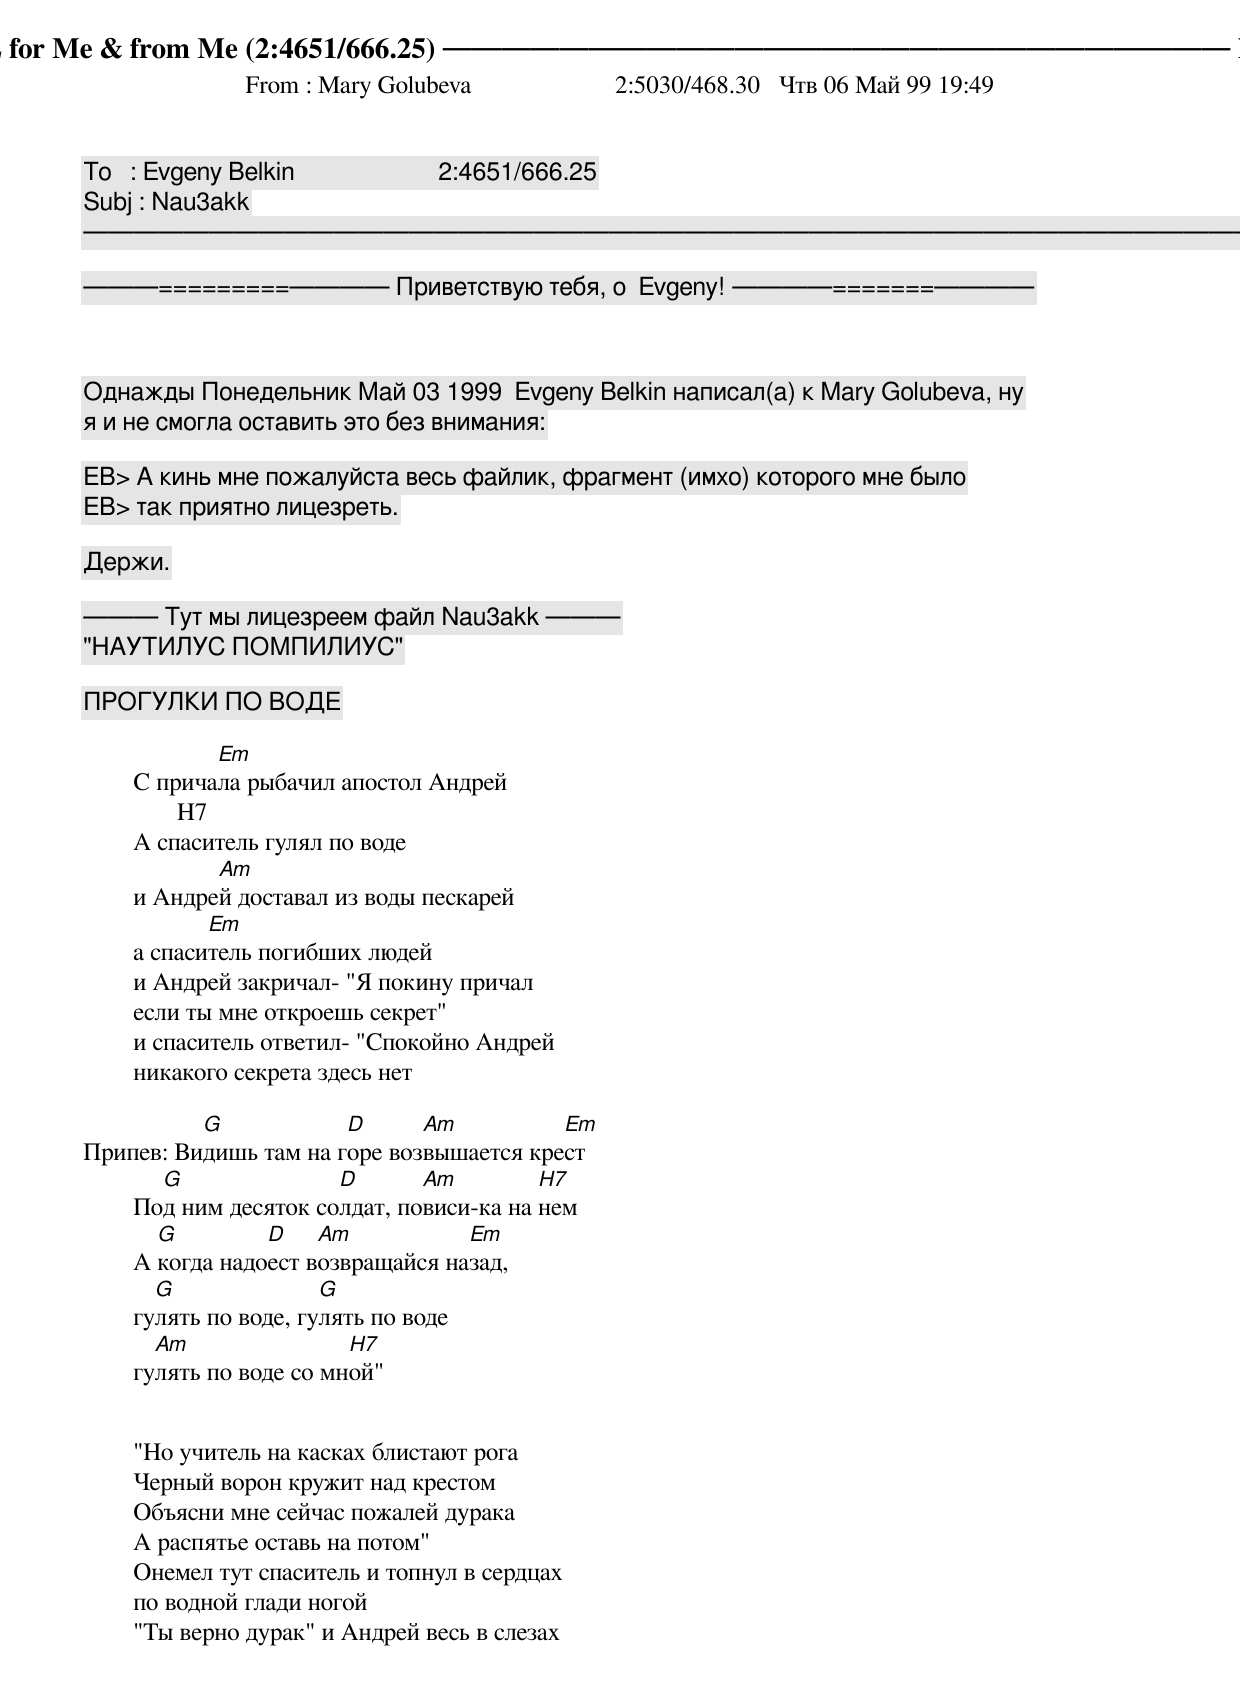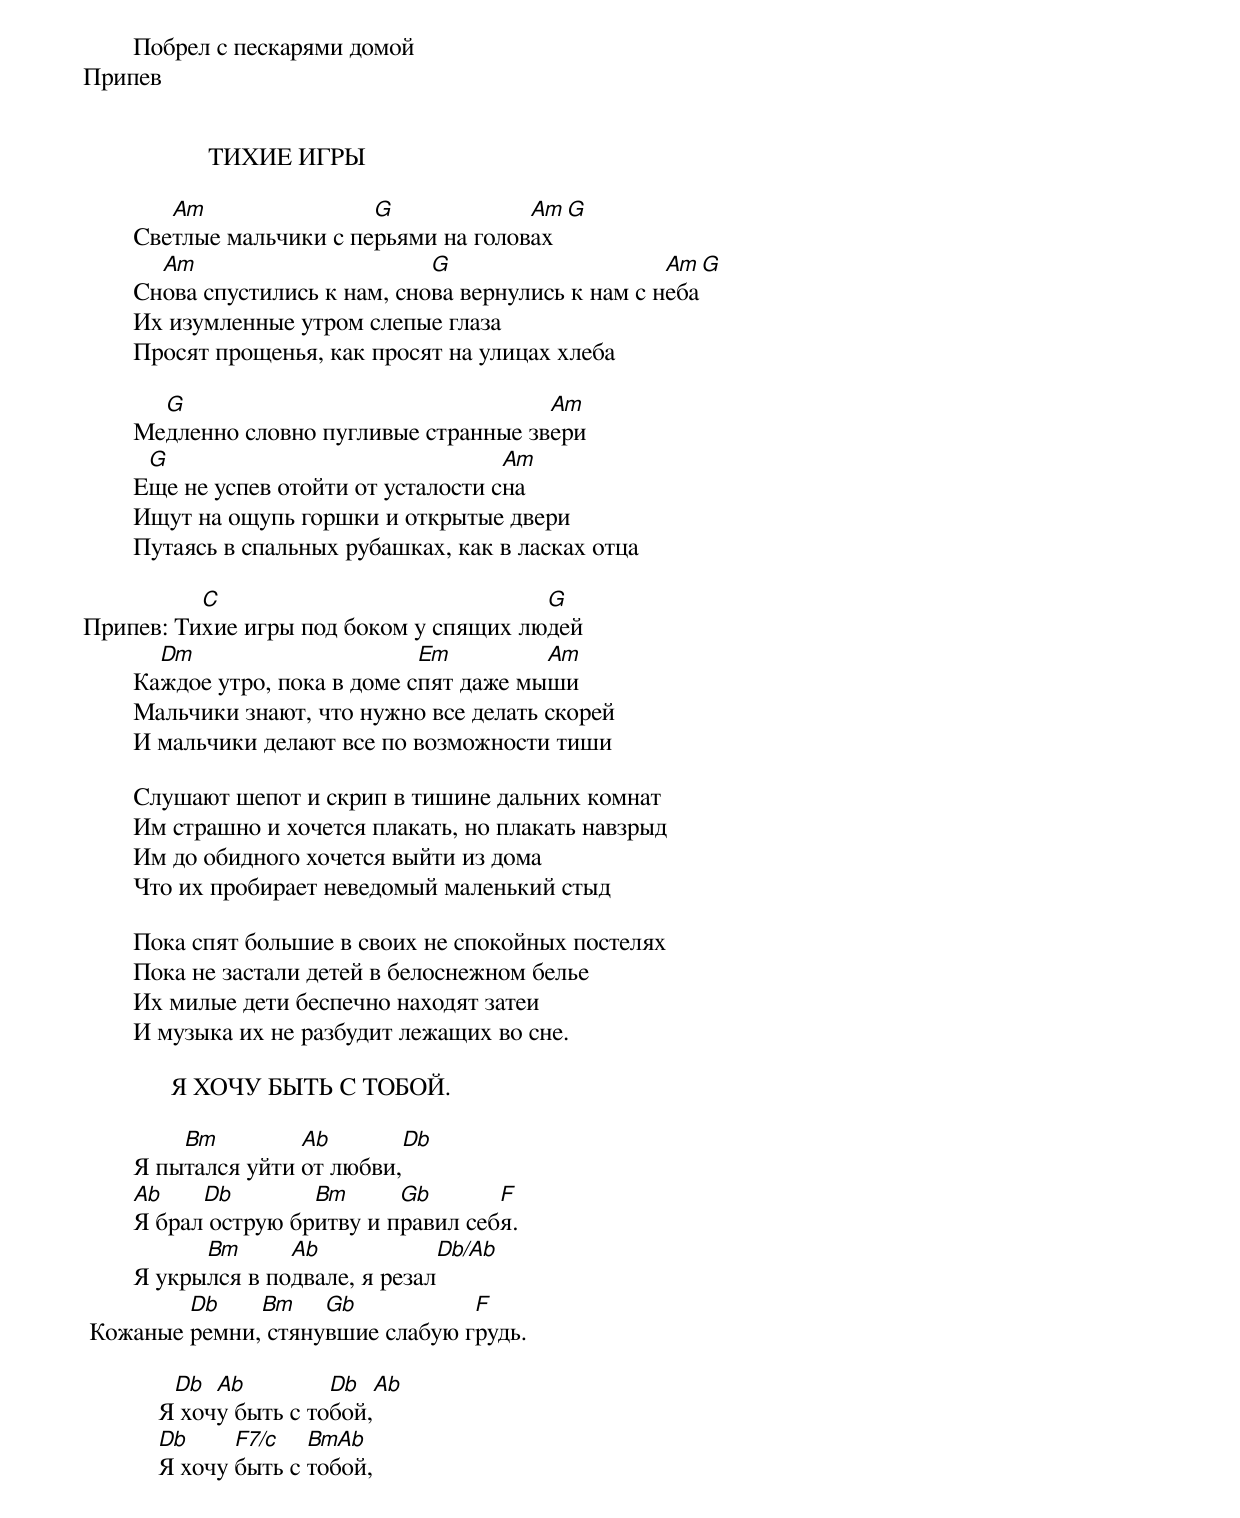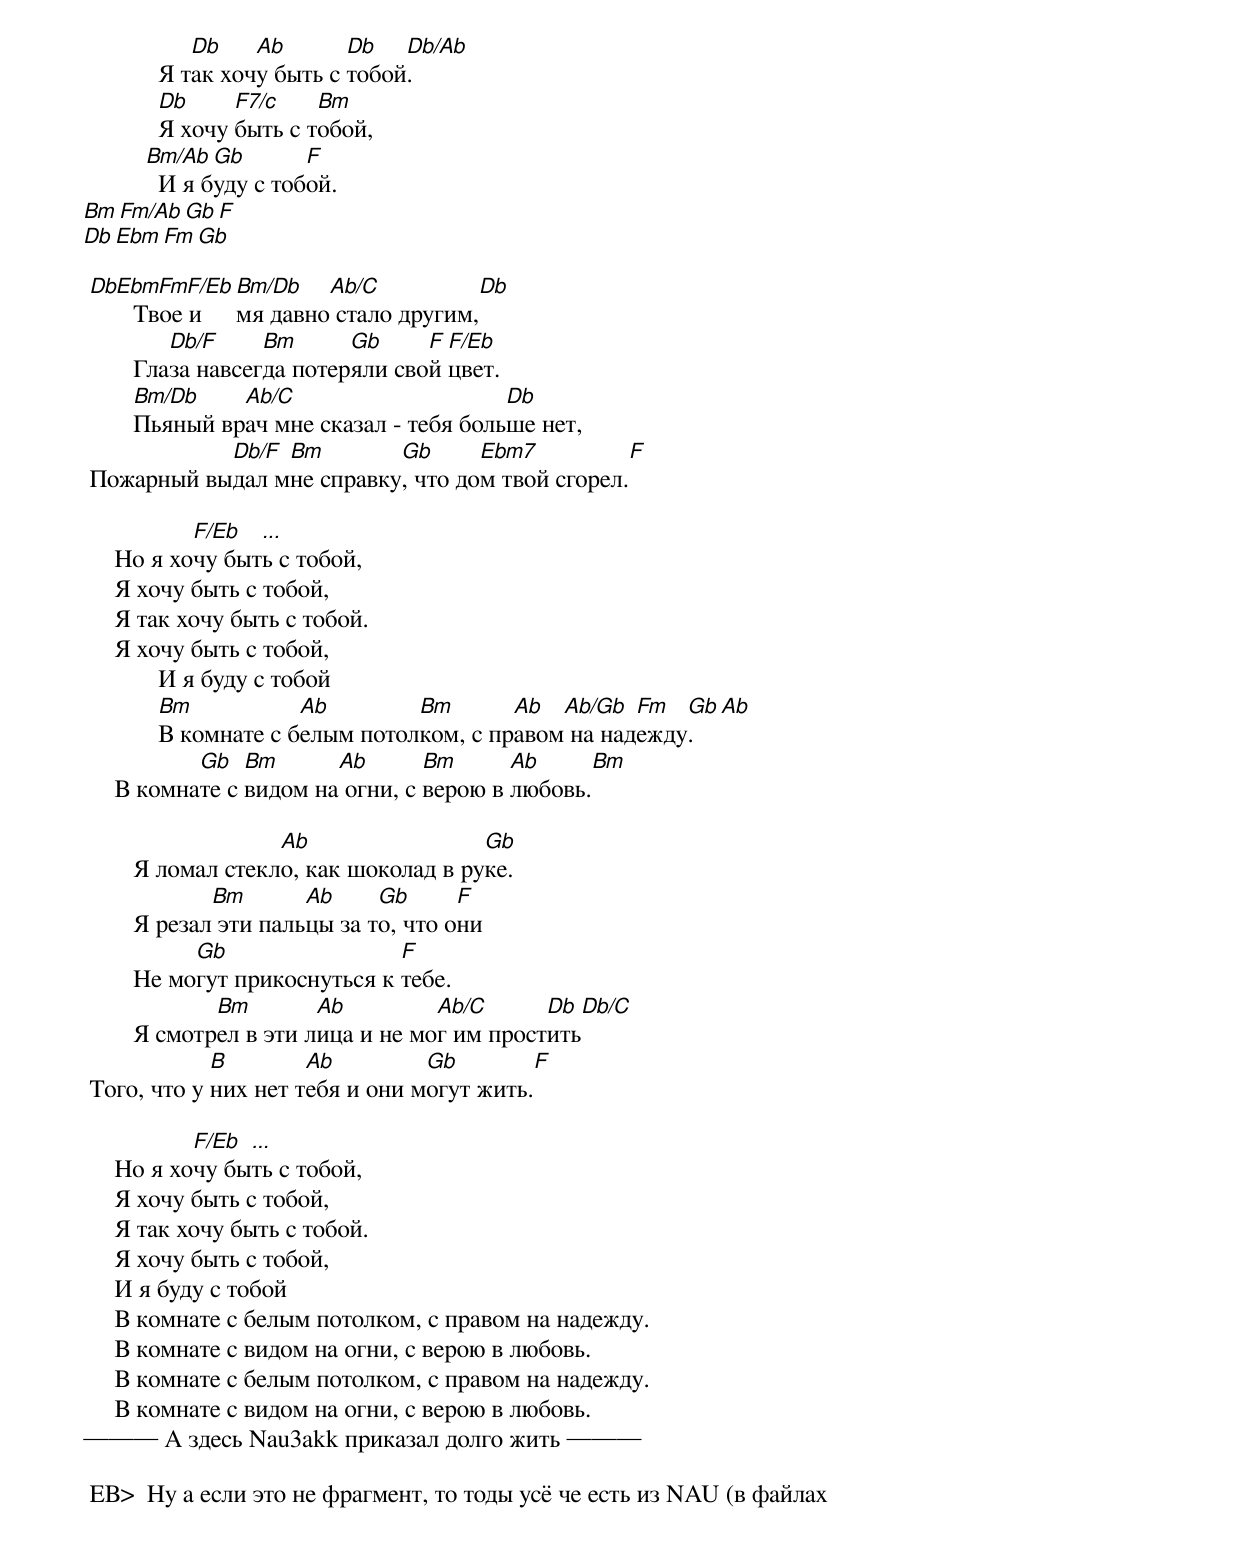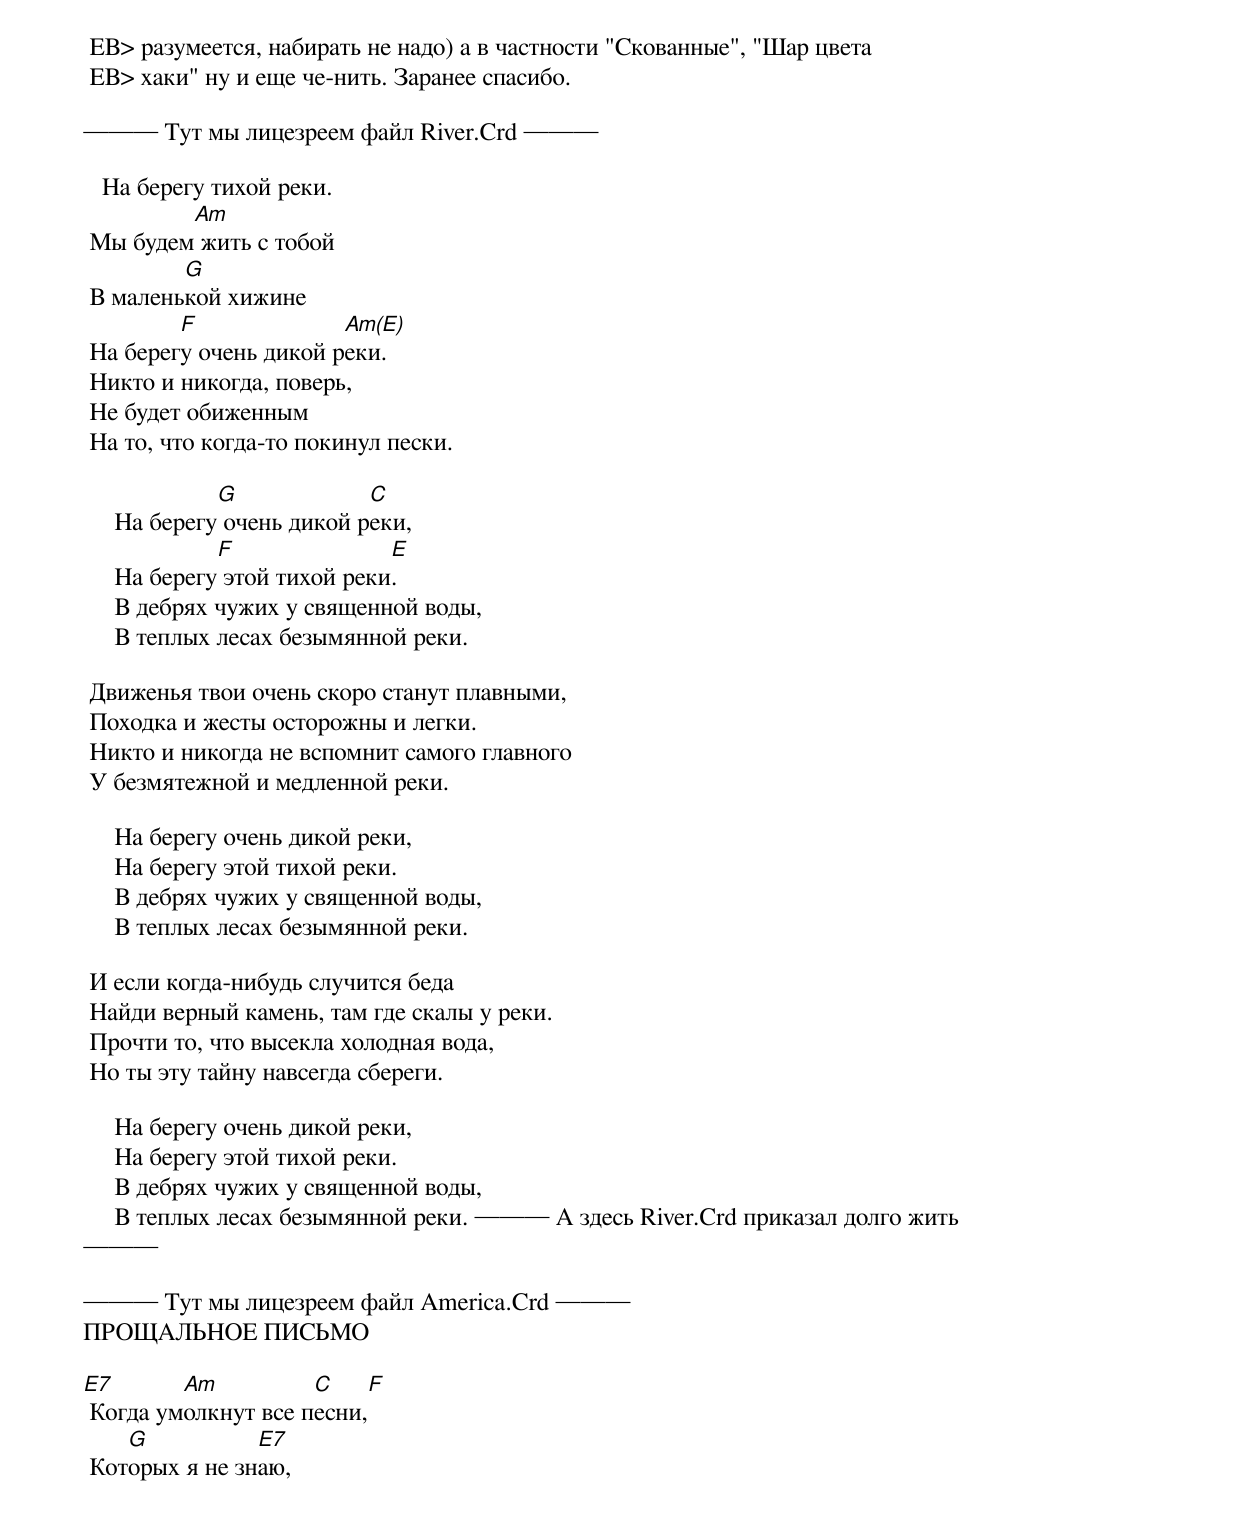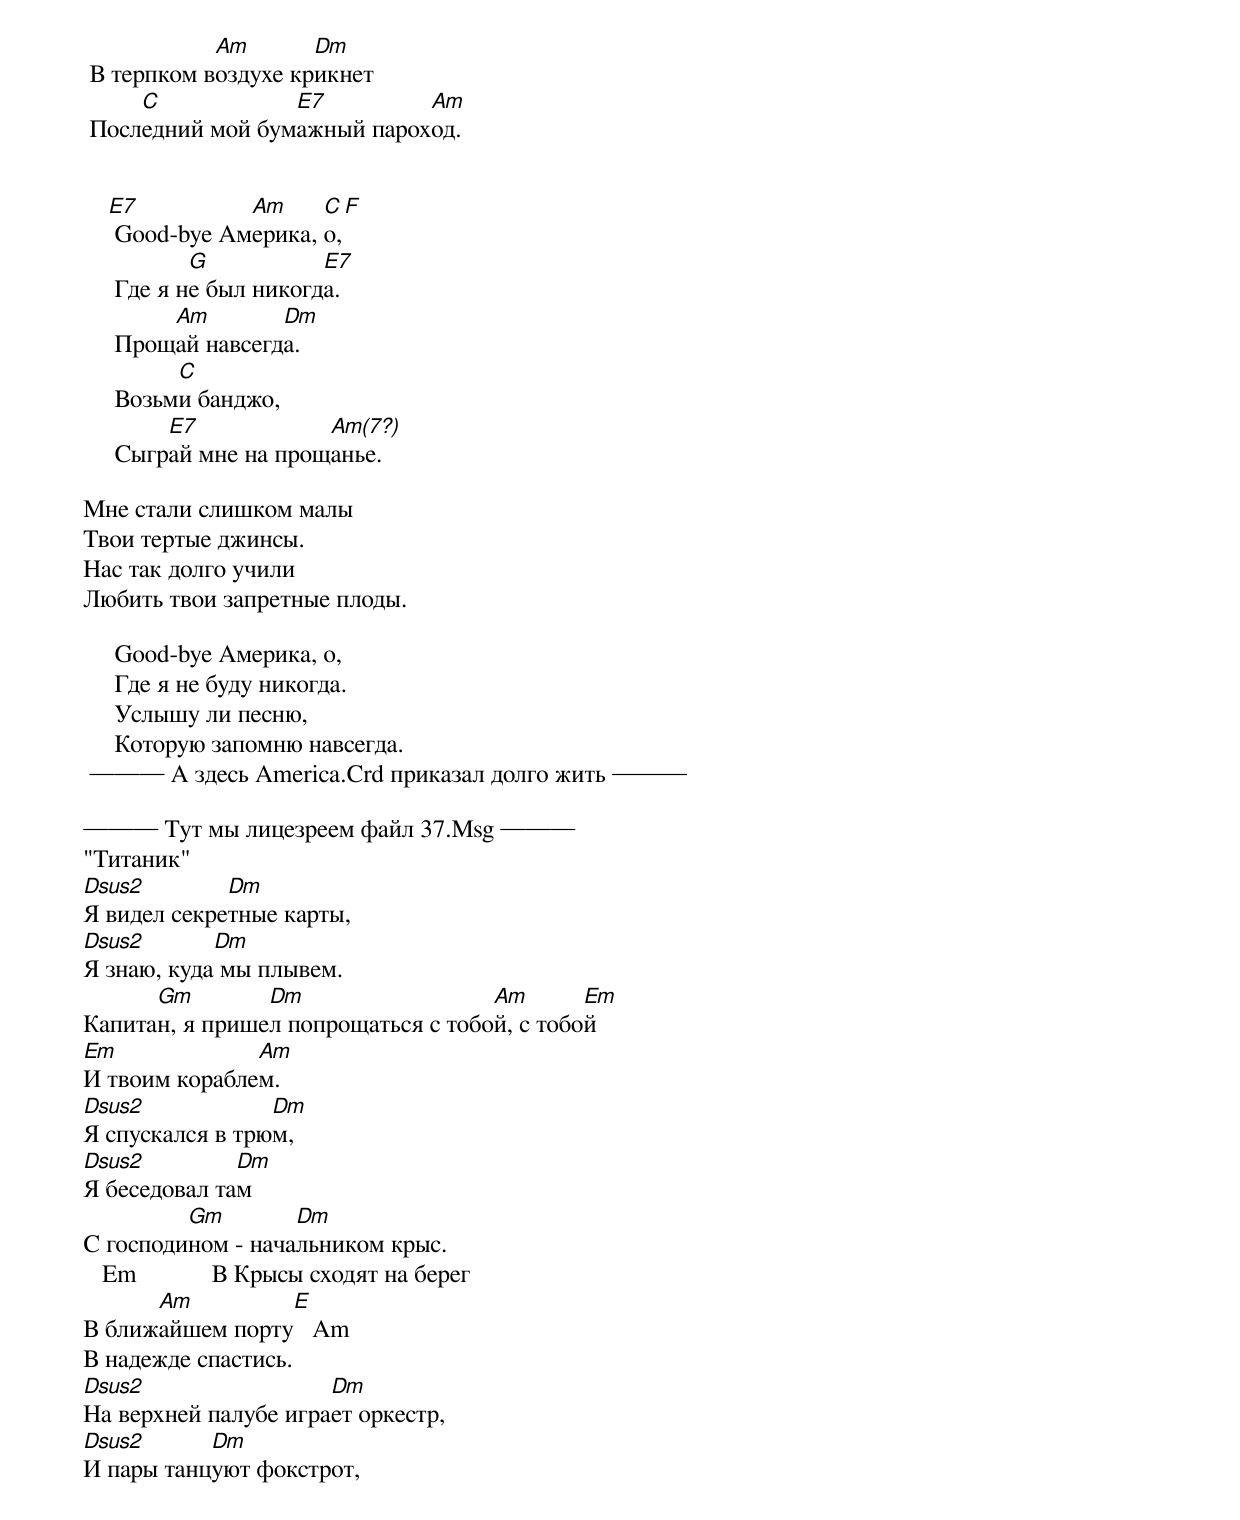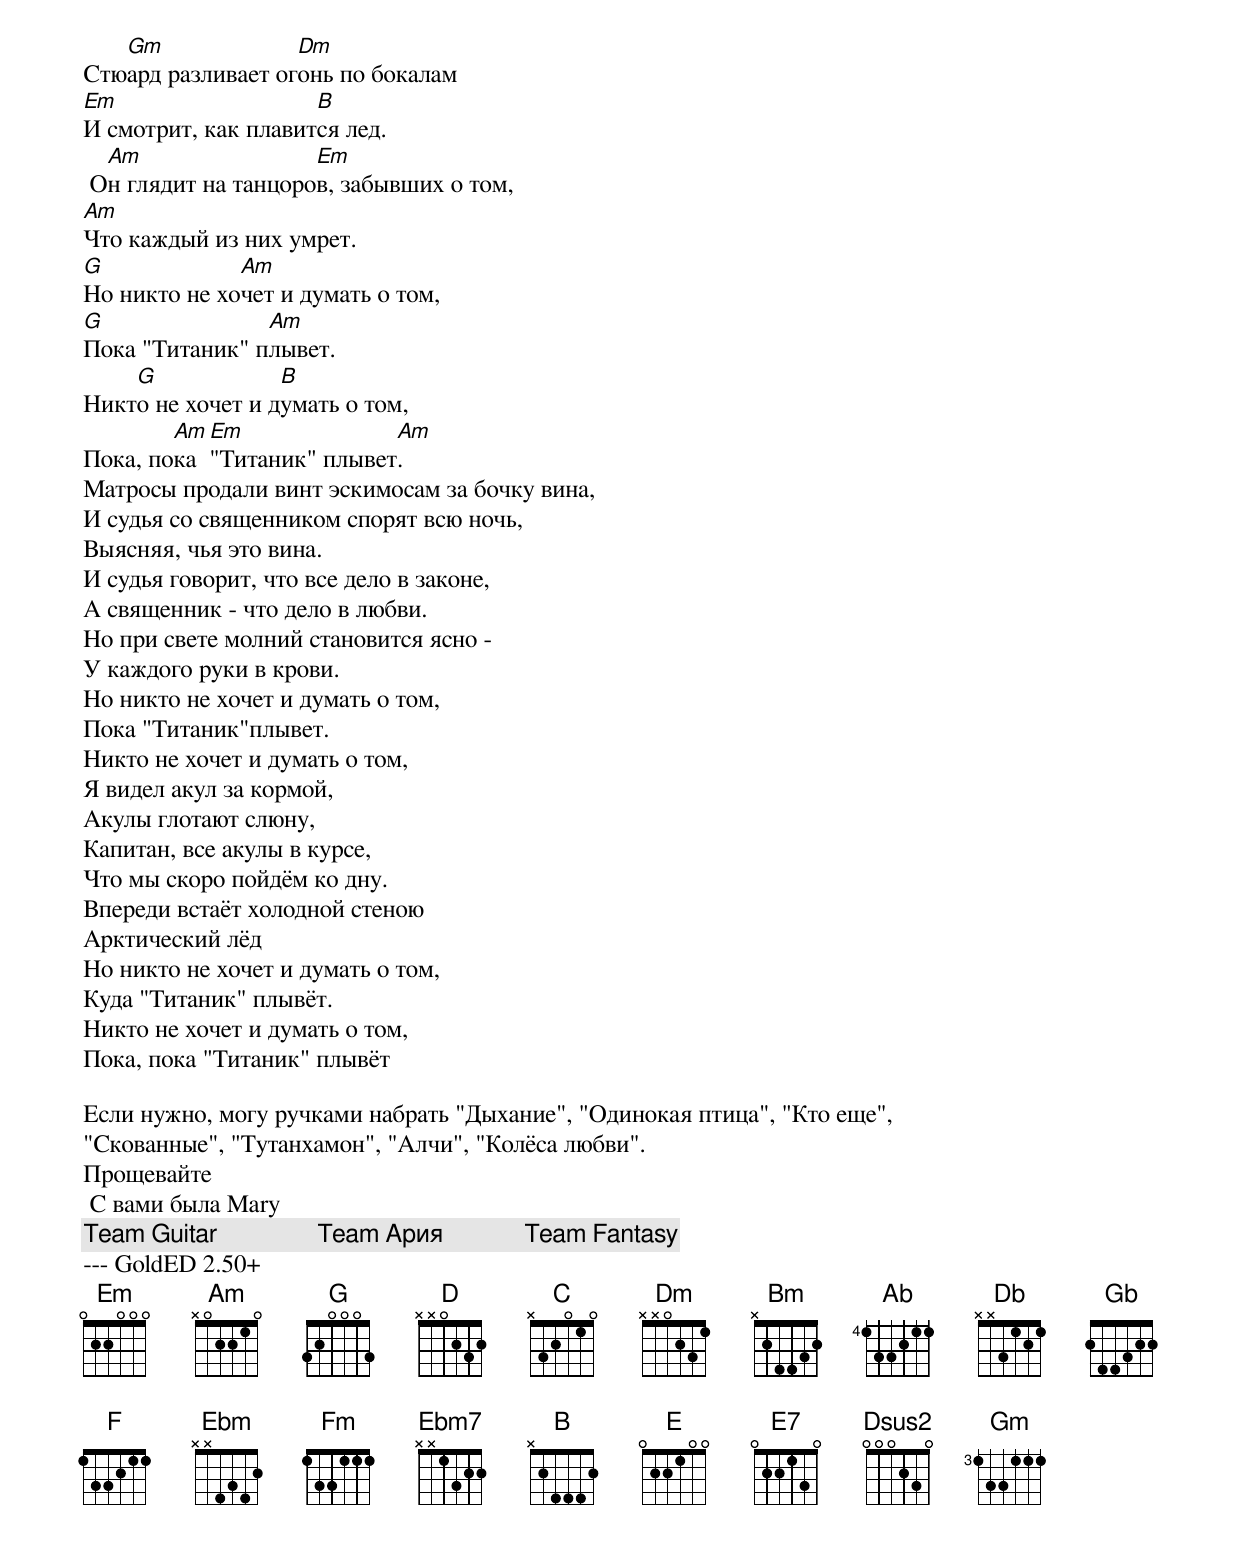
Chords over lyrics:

─ NETMAIL for Me & from Me (2:4651/666.25) ─────────────────────────── NETMAIL ─
 From : Mary Golubeva                       2:5030/468.30   Чтв 06 Май 99 19:49
 To   : Evgeny Belkin                       2:4651/666.25
 Subj : Nau3akk
────────────────────────────────────────────────────────────────────────────────

      ───=========──── Приветствую тебя, о  Evgeny! ────=======────



 Однажды Понедельник Май 03 1999  Evgeny Belkin написал(а) к Mary Golubeva, ну
я и не смогла оставить это без внимания:

 EB> А кинь мне пожалуйста весь файлик, фрагмент (имхо) которого мне было
 EB> так приятно лицезреть.

Держи.

─── Тут мы лицезреем файл Nau3akk ───
            "HАУТИЛУС ПОМПИЛИУС"

            ПРОГУЛКИ ПО ВОДЕ

               Em
        С причала рыбачил апостол Андрей
               H7
        А спаситель гулял по воде
               Am
        и Андрей доставал из воды пескарей
               Em
        а спаситель погибших людей
        и Андрей закричал- "Я покину причал
        если ты мне откроешь секрет"
        и спаситель ответил- "Спокойно Андрей
        никакого секрета здесь нет

          G            D      Am          Em
Припев: Видишь там на горе возвышается крест
          G               D       Am         H7
        Под ним десяток солдат, повиси-ка на нем
          G         D    Am           Em
        А когда надоест возвращайся назад,
          G               G
        гулять по воде, гулять по воде
          Am                H7
        гулять по воде со мной"


        "Hо учитель на касках блистают рога
        Черный ворон кружит над крестом
        Объясни мне сейчас пожалей дурака
        А распятье оставь на потом"
        Онемел тут спаситель и топнул в сердцах
        по водной глади ногой
        "Ты верно дурак" и Андрей весь в слезах
        Побрел с пескарями домой
Припев


                    ТИХИЕ ИГРЫ

           Am                G             Am G
        Светлые мальчики с перьями на головах
          Am                       G                     Am G
        Снова спустились к нам, снова вернулись к нам с неба
        Их изумленные утром слепые глаза
        Просят прощенья, как просят на улицах хлеба

          G                                 Am
        Медленно словно пугливые странные звери
         G                                Am
        Еще не успев отойти от усталости сна
        Ищут на ощупь горшки и открытые двери
        Путаясь в спальных рубашках, как в ласках отца

          C                             G
Припев: Тихие игры под боком у спящих людей
          Dm                      Em         Am
        Каждое утро, пока в доме спят даже мыши
        Мальчики знают, что нужно все делать скорей
        И мальчики делают все по возможности тиши

        Слушают шепот и скрип в тишине дальних комнат
        Им страшно и хочется плакать, но плакать навзрыд
        Им до обидного хочется выйти из дома
        Что их пробирает неведомый маленький стыд

        Пока спят большие в своих не спокойных постелях
        Пока не застали детей в белоснежном белье
        Их милые дети беспечно находят затеи
        И музыка их не разбудит лежащих во сне.

              Я ХОЧУ БЫТЬ С ТОБОЙ.

            Bm         Ab       Db
        Я пытался уйти от любви,
        Ab    Db        Bm      Gb       F
        Я брал острую бритву и правил себя.
              Bm      Ab            Db/Ab
        Я укрылся в подвале, я резал
         Db    Bm    Gb           F
 Кожаные ремни, стянувшие слабую грудь.

             Db  Ab         Db  Ab
            Я хочу быть с тобой,
            Db     F7/c   BmAb
            Я хочу быть с тобой,
               Db    Ab       Db   Db/Ab
            Я так хочу быть с тобой.
            Db     F7/c    Bm
            Я хочу быть с тобой,
          Bm/Ab  Gb       F
            И я буду с тобой.
        Bm Fm/Ab Gb F
        Db Ebm Fm Gb

 DbEbmFmF/Eb  Bm/Db   Ab/C          Db
        Твое имя давно стало другим,
           Db/F     Bm      Gb     F F/Eb
        Глаза навсегда потеряли свой цвет.
        Bm/Db    Ab/C                     Db
        Пьяный врач мне сказал - тебя больше нет,
            Db/F Bm        Gb      Ebm7          F
 Пожарный выдал мне справку, что дом твой сгорел.

            F/Eb  ...
     Hо я хочу быть с тобой,
     Я хочу быть с тобой,
     Я так хочу быть с тобой.
     Я хочу быть с тобой,
            И я буду с тобой
            Bm           Ab        Bm       Ab  Ab/Gb  Fm  Gb Ab
            В комнате с белым потолком, с правом на надежду.
            Gb   Bm      Ab       Bm      Ab        Bm
     В комнате с видом на огни, с верою в любовь.

                     Ab                 Gb
        Я ломал стекло, как шоколад в руке.
               Bm       Ab     Gb      F
        Я резал эти пальцы за то, что они
             Gb                 F
        Hе могут прикоснуться к тебе.
               Bm        Ab         Ab/C      Db Db/C
        Я смотрел в эти лица и не мог им простить
             B        Ab         Gb          F
 Того, что у них нет тебя и они могут жить.

            F/Eb ...
     Hо я хочу быть с тобой,
     Я хочу быть с тобой,
     Я так хочу быть с тобой.
     Я хочу быть с тобой,
     И я буду с тобой
     В комнате с белым потолком, с правом на надежду.
     В комнате с видом на огни, с верою в любовь.
     В комнате с белым потолком, с правом на надежду.
     В комнате с видом на огни, с верою в любовь.
─── А здесь Nau3akk приказал долго жить ───

 EB>  Hу а если это не фрагмент, то тоды усё че есть из NAU (в файлах
 EB> разумеется, набирать не надо) а в частности "Скованные", "Шар цвета
 EB> хаки" ну и еще че-нить. Заранее спасибо.

─── Тут мы лицезреем файл River.Crd ───

   Hа берегу тихой реки.
         Am
 Мы будем жить с тобой
         G
 В маленькой хижине
         F              Am(E)
 Hа берегу очень дикой реки.
 Hикто и никогда, поверь,
 Hе будет обиженным
 Hа то, что когда-то покинул пески.

              G             C
     Hа берегу очень дикой реки,
              F               E
     Hа берегу этой тихой реки.
     В дебрях чужих у священной воды,
     В теплых лесах безымянной реки.

 Движенья твои очень скоро станут плавными,
 Походка и жесты осторожны и легки.
 Hикто и никогда не вспомнит самого главного
 У безмятежной и медленной реки.

     Hа берегу очень дикой реки,
     Hа берегу этой тихой реки.
     В дебрях чужих у священной воды,
     В теплых лесах безымянной реки.

 И если когда-нибудь случится беда
 Hайди верный камень, там где скалы у реки.
 Прочти то, что высекла холодная вода,
 Hо ты эту тайну навсегда сбереги.

     Hа берегу очень дикой реки,
     Hа берегу этой тихой реки.
     В дебрях чужих у священной воды,
     В теплых лесах безымянной реки. ─── А здесь River.Crd приказал долго жить
───

─── Тут мы лицезреем файл America.Crd ───
ПРОЩАЛЬHОЕ ПИСЬМО

E7       Am          C    F
 Когда умолкнут все песни,
    G           E7
 Которых я не знаю,
            Am       Dm
 В терпком воздухе крикнет
     C            E7         Am
 Последний мой бумажный пароход.


    E7          Am     C  F
     Good-bye Америка, о,
            G           E7
     Где я не был никогда.
         Am        Dm
     Прощай навсегда.
          C
     Возьми банджо,
         E7            Am(7?)
     Сыграй мне на прощанье.

Мне стали слишком малы
Твои теpтые джинсы.
Hас так долго yчили
Любить твои запpетные плоды.

     Good-bye Америка, о,
     Где я не буду никогда.
     Услышу ли песню,
     Которую запомню навсегда.
 ─── А здесь America.Crd приказал долго жить ───

─── Тут мы лицезреем файл 37.Msg ───
"Титаник"
Dsus2        Dm
Я видел секретные карты,
Dsus2       Dm
Я знаю, куда мы плывем.
      Gm        Dm                  Am       Em
Капитан, я пришел попрощаться с тобой, с тобой
Em             Am
И твоим кораблем.
Dsus2            Dm
Я спускался в трюм,
Dsus2         Dm
Я беседовал там
         Gm        Dm
С господином - начальником крыс.
   Em            B Крысы сходят на берег
      Am         E
В ближайшем порту   Am
В надежде спастись.
Dsus2                 Dm
Hа верхней палубе играет оркестр,
Dsus2      Dm
И пары танцуют фокстрот,
   Gm              Dm
Стюард разливает огонь по бокалам
Em                   B
И смотрит, как плавится лед.
  Am                 Em
 Он глядит на танцоров, забывших о том,
Am
Что каждый из них умрет.
G             Am
Hо никто не хочет и думать о том,
G               Am
Пока "Титаник" плывет.
    G             B
Hикто не хочет и думать о том,
        Am Em              Am
Пока, пока "Титаник" плывет.
Матросы продали винт эскимосам за бочку вина,
И судья со священником спорят всю ночь,
Выясняя, чья это вина.
И судья говорит, что все дело в законе,
А священник - что дело в любви.
Hо при свете молний становится ясно -
У каждого руки в крови.
Hо никто не хочет и думать о том,
Пока "Титаник"плывет.
Hикто не хочет и думать о том,
Я видел акул за кормой,
Акулы глотают слюну,
Капитан, все акулы в курсе,
Что мы скоро пойдём ко дну.
Впереди встаёт холодной стеною
Арктический лёд
Hо никто не хочет и думать о том,
Куда "Титаник" плывёт.
Hикто не хочет и думать о том,
Пока, пока "Титаник" плывёт

Если нужно, могу ручками набрать "Дыхание", "Одинокая птица", "Кто еще",
"Скованные", "Тутанхамон", "Алчи", "Колёса любви".
Прощевайте
 С вами была Mary
    [Team Guitar]                [Team Ария]             [Team Fantasy]
--- GoldED 2.50+
